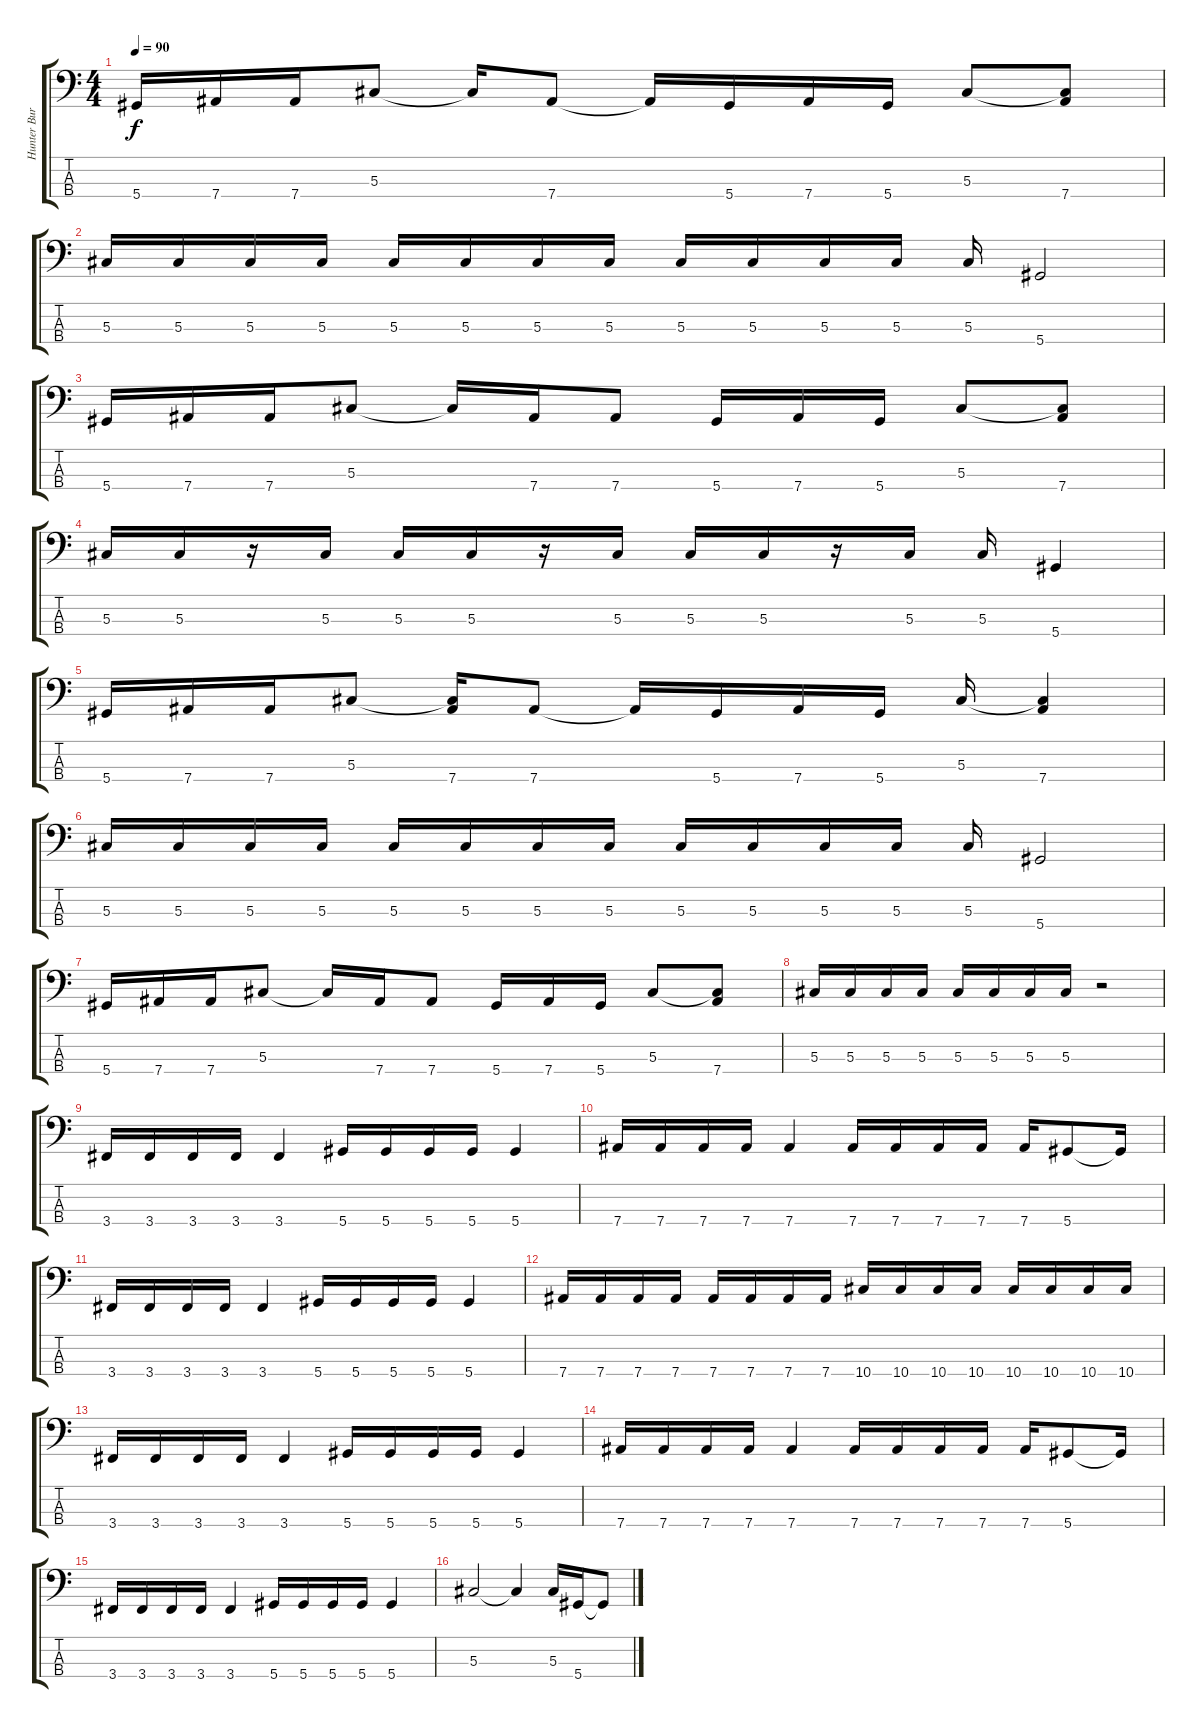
\track ("Hunter Burgan" "Hunter Bur") {instrument electricbassfinger}
\staff {score tabs}
\tuning (Gb2 Db2 Ab1 Eb1) {hide}
\ts (4 4)
\tempo 90
\clef f4
\ks c
5.4.16{dy f} 7.4.16 7.4.16 5.3.8 5.3{t}.16 7.4.8 7.4{t}.16 5.4.16 7.4.16 5.4.16 5.3.8 (5.3{t} 7.4).8 |
5.3.16 5.3.16 5.3.16 5.3.16 5.3.16 5.3.16 5.3.16 5.3.16 5.3.16 5.3.16 5.3.16 5.3.16 5.3.16 5.4.2 |
5.4.16 7.4.16 7.4.16 5.3.8 5.3{t}.16 7.4.16 7.4.8 5.4.16 7.4.16 5.4.16 5.3.8 (5.3{t} 7.4).8 |
5.3.16 5.3.16 r.16 5.3.16 5.3.16 5.3.16 r.16 5.3.16 5.3.16 5.3.16 r.16 5.3.16 5.3.16 5.4.4 |
5.4.16 7.4.16 7.4.16 5.3.8 (5.3{t} 7.4).16 7.4.8 7.4{t}.16 5.4.16 7.4.16 5.4.16 5.3.16 (5.3{t} 7.4).4 |
5.3.16 5.3.16 5.3.16 5.3.16 5.3.16 5.3.16 5.3.16 5.3.16 5.3.16 5.3.16 5.3.16 5.3.16 5.3.16 5.4.2 |
5.4.16 7.4.16 7.4.16 5.3.8 5.3{t}.16 7.4.16 7.4.8 5.4.16 7.4.16 5.4.16 5.3.8 (5.3{t} 7.4).8 |
5.3.16 5.3.16 5.3.16 5.3.16 5.3.16 5.3.16 5.3.16 5.3.16 r.2 |
3.4.16 3.4.16 3.4.16 3.4.16 3.4.4 5.4.16 5.4.16 5.4.16 5.4.16 5.4.4 |
7.4.16 7.4.16 7.4.16 7.4.16 7.4.4 7.4.16 7.4.16 7.4.16 7.4.16 7.4.16 5.4.8 5.4{t}.16 |
3.4.16 3.4.16 3.4.16 3.4.16 3.4.4 5.4.16 5.4.16 5.4.16 5.4.16 5.4.4 |
7.4.16 7.4.16 7.4.16 7.4.16 7.4.16 7.4.16 7.4.16 7.4.16 10.4.16 10.4.16 10.4.16 10.4.16 10.4.16 10.4.16 10.4.16 10.4.16 |
3.4.16 3.4.16 3.4.16 3.4.16 3.4.4 5.4.16 5.4.16 5.4.16 5.4.16 5.4.4 |
7.4.16 7.4.16 7.4.16 7.4.16 7.4.4 7.4.16 7.4.16 7.4.16 7.4.16 7.4.16 5.4.8 5.4{t}.16 |
3.4.16 3.4.16 3.4.16 3.4.16 3.4.4 5.4.16 5.4.16 5.4.16 5.4.16 5.4.4 |
5.3.2 5.3{t}.4 5.3.16 5.4.16 5.4{t}.8
